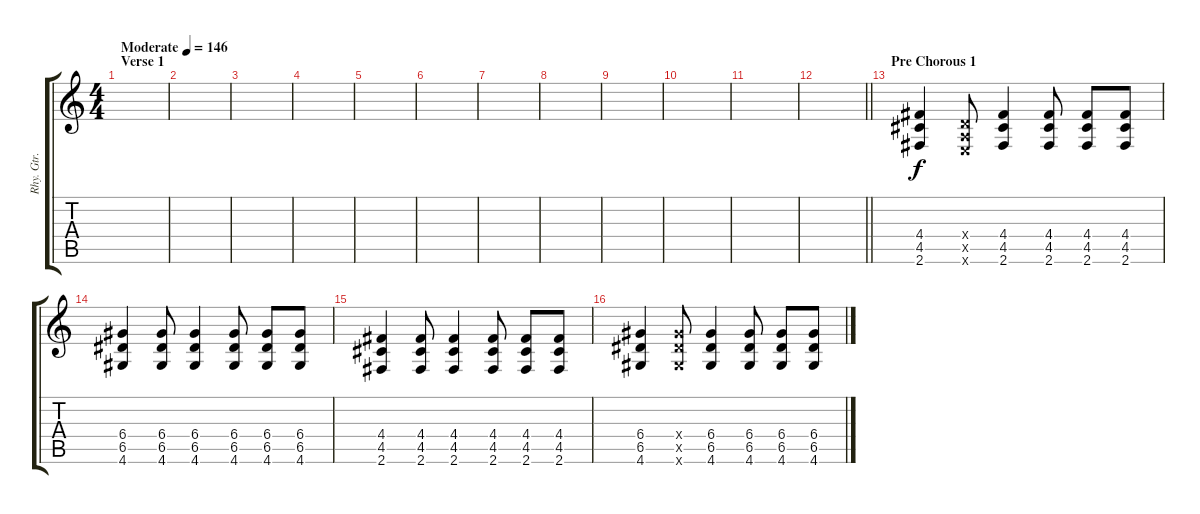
\track ("Rhy. Gtr." "Rhy. Gtr.") {instrument distortionguitar}
\staff {score tabs}
\tuning (E4 B3 G3 D3 A2 E2) {hide}
\ts (4 4)
\section ("" "Verse 1")
\tempo (146 "Moderate")
\clef g2
\ks c
|
|
|
|
|
|
|
|
|
|
|
\barLineRight lightlight
|
\section ("" "Pre Chorous 1")
(4.4 4.5 2.6).4 (0.4{x} 0.5{x} 0.6{x}).8 (4.4 4.5 2.6).4 (4.4 4.5 2.6).8 (4.4 4.5 2.6).8 (4.4 4.5 2.6).8 |
(6.4 6.5 4.6).4 (6.4 6.5 4.6).8 (6.4 6.5 4.6).4 (6.4 6.5 4.6).8 (6.4 6.5 4.6).8 (6.4 6.5 4.6).8 |
(4.4 4.5 2.6).4 (4.4 4.5 2.6).8 (4.4 4.5 2.6).4 (4.4 4.5 2.6).8 (4.4 4.5 2.6).8 (4.4 4.5 2.6).8 |
(6.4 6.5 4.6).4 (6.4{x} 6.5{x} 4.6{x}).8 (6.4 6.5 4.6).4 (6.4 6.5 4.6).8 (6.4 6.5 4.6).8 (6.4 6.5 4.6).8
